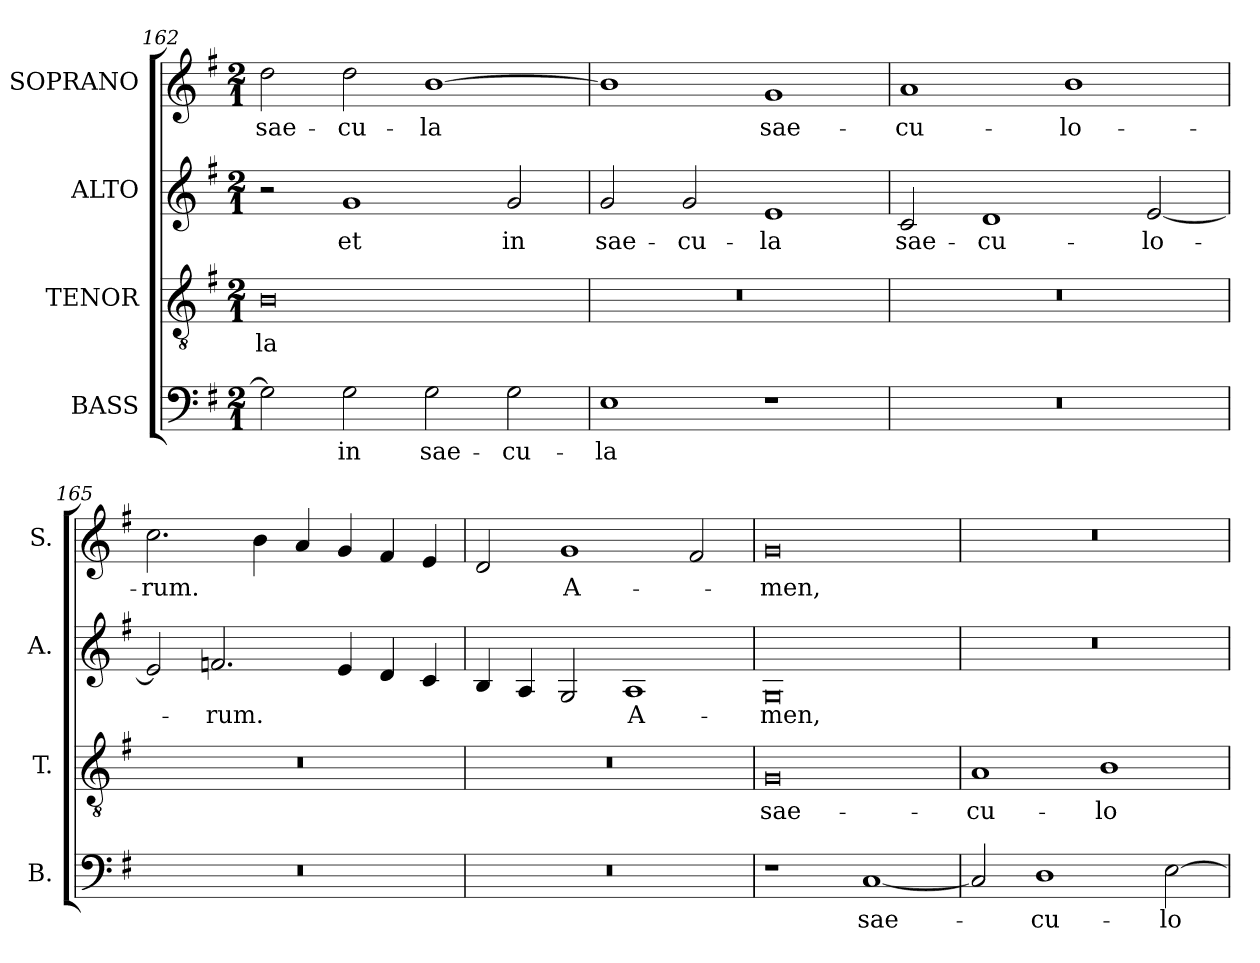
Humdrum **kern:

**kern	**text	**kern	**text	**kern	**text	**kern	**text
*part4	*part4	*part3	*part3	*part2	*part2	*part1	*part1
*staff4	*staff4	*staff3	*staff3	*staff2	*staff2	*staff1	*staff1
*I"BASS	*	*I"TENOR	*	*I"ALTO	*	*I"SOPRANO	*
*I'B.	*	*I'T.	*	*I'A.	*	*I'S.	*
*clefF4	*	*clefGv2	*	*clefG2	*	*clefG2	*
*	*	*ITrd7c12	*	*	*	*	*
*k[f#]	*	*k[f#]	*	*k[f#]	*	*k[f#]	*
*G:	*	*G:	*	*G:	*	*G:	*
*M2/1	*	*M2/1	*	*M2/1	*	*M2/1	*
=162	=162	=162	=162	=162	=162	=162	=162
!	!	!	!LO:LY:b:color=#000000	!	!	!	!
!	!	!	!	!	!	!	!LO:LY:b:color=#000000
2Gi\]	.	0BBi	-la	2r	.	2ddi\	sae-
!	!LO:LY:b:color=#000000	!	!	!	!	!	!
!	!	!	!	!	!LO:LY:b:color=#000000	!	!
!	!	!	!	!	!	!	!LO:LY:b:color=#000000
2Gi\	in	.	.	1gi	et	2ddi\	-cu-
!	!LO:LY:b:color=#000000	!	!	!	!	!	!
!	!	!	!	!	!	!	!LO:LY:b:color=#000000
2Gi\	sae-	.	.	.	.	[1bi	-la
!	!LO:LY:b:color=#000000	!	!	!	!	!	!
!	!	!	!	!	!LO:LY:b:color=#000000	!	!
2Gi\	-cu-	.	.	2gi/	in	.	.
!!LO:LB:g=z
=163	=163	=163	=163	=163	=163	=163	=163
!	!LO:LY:b:color=#000000	!LO:N:vis=1	!	!	!	!	!
!	!	!	!	!	!LO:LY:b:color=#000000	!	!
1Ei	-la	0r	.	2gi/	sae-	1bi]	.
!	!	!	!	!	!LO:LY:b:color=#000000	!	!
.	.	.	.	2gi/	-cu-	.	.
!	!	!	!	!	!LO:LY:b:color=#000000	!	!
!	!	!	!	!	!	!	!LO:LY:b:color=#000000
1r	.	.	.	1ei	-la	1gi	sae-
=164	=164	=164	=164	=164	=164	=164	=164
!LO:N:vis=1	!	!LO:N:vis=1	!	!	!	!	!
!	!	!	!	!	!LO:LY:b:color=#000000	!	!
!	!	!	!	!	!	!	!LO:LY:b:color=#000000
0r	.	0r	.	2ci/	sae-	1ai	-cu-
!	!	!	!	!	!LO:LY:b:color=#000000	!	!
.	.	.	.	1di	-cu-	.	.
!	!	!	!	!	!	!	!LO:LY:b:color=#000000
.	.	.	.	.	.	1bi	-lo-
!	!	!	!	!	!LO:LY:b:color=#000000	!	!
.	.	.	.	[2ei/	-lo-	.	.
=165	=165	=165	=165	=165	=165	=165	=165
!LO:N:vis=1	!	!LO:N:vis=1	!	!	!	!	!
!	!	!	!	!	!	!	!LO:LY:b:color=#000000
0r	.	0r	.	2ei/]	.	2.cci\	-rum.
!	!	!	!	!	!LO:LY:b:color=#000000	!	!
.	.	.	.	2.fni/	-rum.	.	.
.	.	.	.	.	.	4bi\	.
.	.	.	.	.	.	4ai/	.
.	.	.	.	4ei/	.	4gi/	.
.	.	.	.	4di/	.	4f#i/	.
.	.	.	.	4ci/	.	4ei/	.
=166	=166	=166	=166	=166	=166	=166	=166
!LO:N:vis=1	!	!LO:N:vis=1	!	!	!	!	!
0r	.	0r	.	4Bi/	.	2di/	.
.	.	.	.	4Ai/	.	.	.
!	!	!	!	!	!	!	!LO:LY:b:color=#000000
.	.	.	.	2Gi/	.	1gi	A-
!	!	!	!	!	!LO:LY:b:color=#000000	!	!
.	.	.	.	1Ai	A-	.	.
.	.	.	.	.	.	2f#i/	.
=167	=167	=167	=167	=167	=167	=167	=167
!	!	!	!LO:LY:b:color=#000000	!	!	!	!
!	!	!	!	!	!LO:LY:b:color=#000000	!	!
!	!	!	!	!	!	!	!LO:LY:b:color=#000000
1r	.	0GGi	sae-	0Gi	-men,	0gi	-men,
!	!LO:LY:b:color=#000000	!	!	!	!	!	!
[1Ci	sae-	.	.	.	.	.	.
=168	=168	=168	=168	=168	=168	=168	=168
!	!	!	!LO:LY:b:color=#000000	!LO:N:vis=1	!	!LO:N:vis=1	!
2Ci/]	.	1AAi	-cu-	0r	.	0r	.
!	!LO:LY:b:color=#000000	!	!	!	!	!	!
1Di	-cu-	.	.	.	.	.	.
!	!	!	!LO:LY:b:color=#000000	!	!	!	!
.	.	1BBi	-lo-	.	.	.	.
!	!LO:LY:b:color=#000000	!	!	!	!	!	!
[2Ei\	-lo-	.	.	.	.	.	.
=	=	=	=	=	=	=	=
*-	*-	*-	*-	*-	*-	*-	*-
